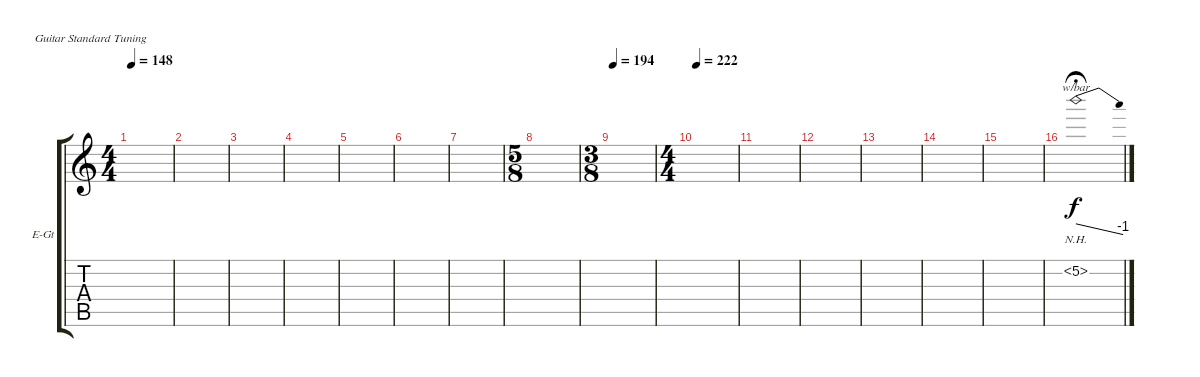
\bracketExtendMode groupsimilarinstruments
\firstSystemTrackNameOrientation horizontal
\otherSystemsTrackNameOrientation horizontal
\track ("solo!" "E-Gt") {instrument distortionguitar}
\staff {score tabs}
\tuning (E4 B3 G3 D3 A2 E2)
\ts (4 4)
\tempo 148
\clef g2
\scale
0.333333
\ks c
|
\scale
0.333333 |
\scale
0.333333 |
\scale
0.333333 |
\scale
0.333333 |
\scale
0.256303 |
\scale
0.256303 |
\ts (5 8)
\scale
0.487395 |
\ts (3 8)
\tempo 194
\scale
0.395904 |
\ts (4 4)
\tempo 222
\scale
0.395904 |
\scale
0.208191 |
\scale
0.333333 |
\scale
0.333333 |
\scale
0.333333 |
\scale
0.333333 |
\scale
0.333333 5.2{nh}.1{tbe (dive default 37.8 0 60 -4) fermata (medium 0.5)}
